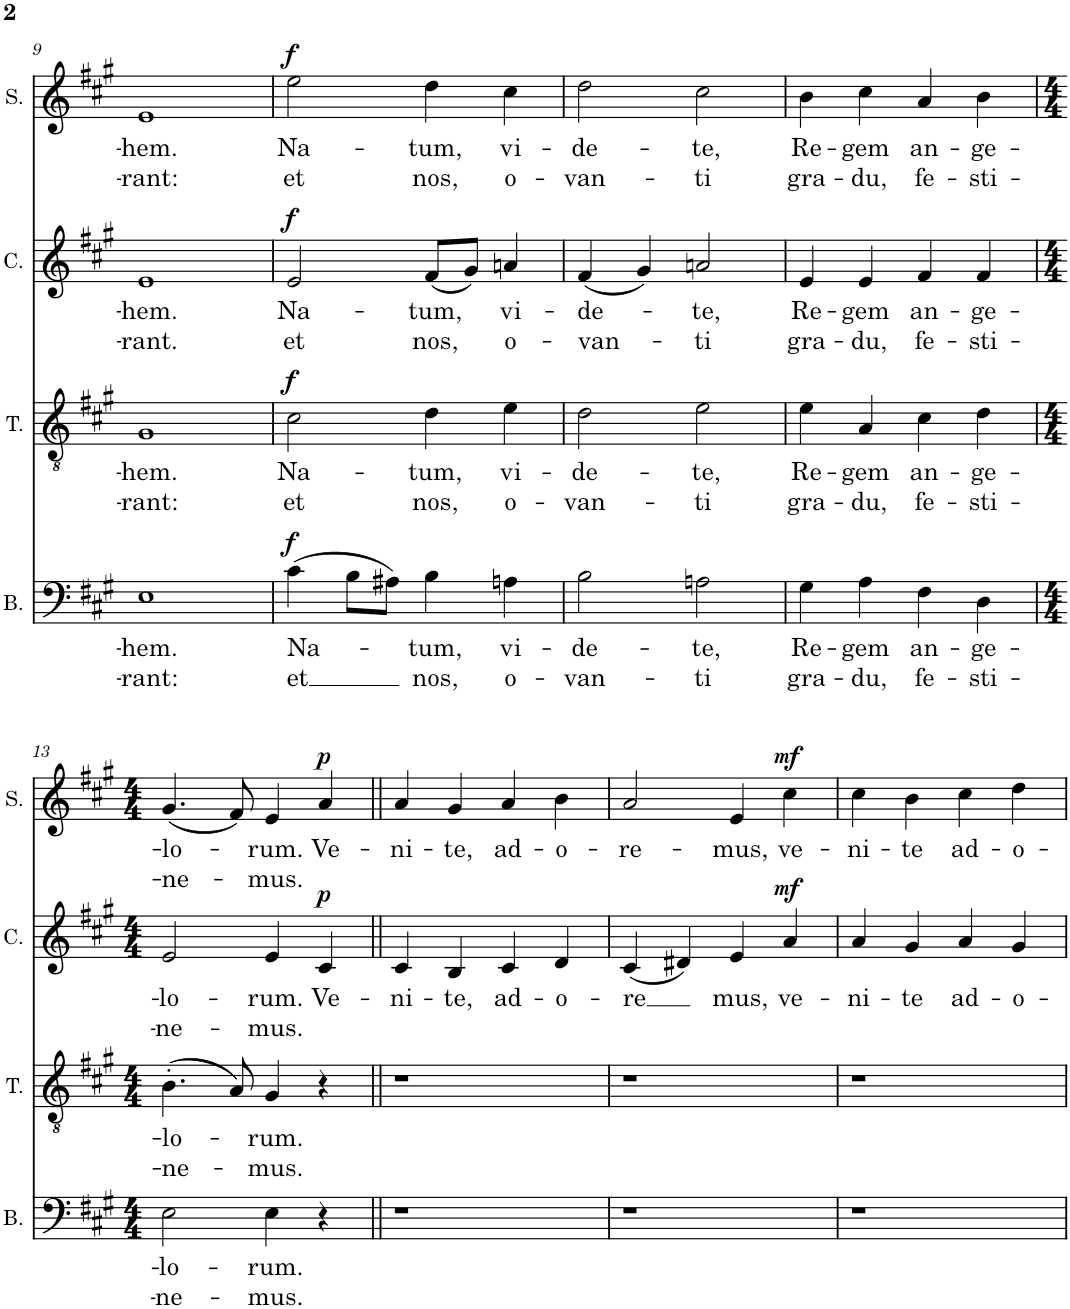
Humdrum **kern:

**kern	**text	**text	**dynam	**kern	**text	**text	**dynam	**kern	**text	**text	**dynam	**kern	**text	**text	**dynam
*part4	*part4	*part4	*part4	*part3	*part3	*part3	*part3	*part2	*part2	*part2	*part2	*part1	*part1	*part1	*part1
*staff4	*staff4	*staff4	*staff4	*staff3	*staff3	*staff3	*staff3	*staff2	*staff2	*staff2	*staff2	*staff1	*staff1	*staff1	*staff1
*I"Bass	*	*	*	*I"Tenor	*	*	*	*I"Contralto	*	*	*	*I"Sopran	*	*	*
*I'B.	*	*	*	*I'T.	*	*	*	*I'C.	*	*	*	*I'S.	*	*	*
!!LO:PB:g=z
*clefF4	*	*	*	*clefGv2	*	*	*	*clefG2	*	*	*	*clefG2	*	*	*
*k[f#c#g#]	*	*	*	*k[f#c#g#]	*	*	*	*k[f#c#g#]	*	*	*	*k[f#c#g#]	*	*	*
*M4/4	*	*	*	*M4/4	*	*	*	*M4/4	*	*	*	*M4/4	*	*	*
*met(c)	*	*	*	*met(c)	*	*	*	*met(c)	*	*	*	*met(c)	*	*	*
=9	=9	=9	=9	=9	=9	=9	=9	=9	=9	=9	=9	=9	=9	=9	=9
!	!LO:LY:b	!LO:LY:b	!	!	!LO:LY:b	!LO:LY:b	!	!	!LO:LY:b	!LO:LY:b	!	!	!LO:LY:b	!LO:LY:b	!
1E	-hem.	-rant:	.	1G#	-hem.	-rant:	.	1e	hem.	-rant.	.	1e	-hem.	-rant:	.
=10	=10	=10	=10	=10	=10	=10	=10	=10	=10	=10	=10	=10	=10	=10	=10
!	!LO:LY:b	!LO:LY:b	!LO:DY:a	!	!LO:LY:b	!LO:LY:b	!LO:DY:a	!	!LO:LY:b	!LO:LY:b	!LO:DY:a	!	!LO:LY:b	!LO:LY:b	!LO:DY:a
(4c#\	Na-	et	f	2c#\	Na-	et	f	2e/	Na-	et	f	2ee\	Na-	et	f
8B\L	.	.	.	.	.	.	.	.	.	.	.	.	.	.	.
8A#X\J)	.	.	.	.	.	.	.	.	.	.	.	.	.	.	.
!	!LO:LY:b	!LO:LY:b	!	!	!LO:LY:b	!LO:LY:b	!	!	!LO:LY:b	!LO:LY:b	!	!	!LO:LY:b	!LO:LY:b	!
4B\	-tum,	nos,	.	4d\	-tum,	nos,	.	(8f#/L	-tum,	nos,	.	4dd\	-tum,	nos,	.
.	.	.	.	.	.	.	.	8g#/J)	.	.	.	.	.	.	.
!	!LO:LY:b	!LO:LY:b	!	!	!LO:LY:b	!LO:LY:b	!	!	!LO:LY:b	!LO:LY:b	!	!	!LO:LY:b	!LO:LY:b	!
4An\	vi-	o-	.	4e\	vi-	o-	.	4an/	vi-	o-	.	4cc#\	vi-	o-	.
=11	=11	=11	=11	=11	=11	=11	=11	=11	=11	=11	=11	=11	=11	=11	=11
!	!LO:LY:b	!LO:LY:b	!	!	!LO:LY:b	!LO:LY:b	!	!	!LO:LY:b	!LO:LY:b	!	!	!LO:LY:b	!LO:LY:b	!
2B\	-de-	-van-	.	2d\	-de-	-van-	.	(4f#/	-de-	-van-	.	2dd\	-de-	-van-	.
.	.	.	.	.	.	.	.	4g#/)	.	.	.	.	.	.	.
!	!LO:LY:b	!LO:LY:b	!	!	!LO:LY:b	!LO:LY:b	!	!	!LO:LY:b	!LO:LY:b	!	!	!LO:LY:b	!LO:LY:b	!
2An\	-te,	-ti	.	2e\	-te,	-ti	.	2an/	-te,	-ti	.	2cc#\	-te,	-ti	.
=12	=12	=12	=12	=12	=12	=12	=12	=12	=12	=12	=12	=12	=12	=12	=12
!	!LO:LY:b	!LO:LY:b	!	!	!LO:LY:b	!LO:LY:b	!	!	!LO:LY:b	!LO:LY:b	!	!	!LO:LY:b	!LO:LY:b	!
4G#\	Re-	gra-	.	4e\	Re-	gra-	.	4e/	Re-	gra-	.	4b\	Re-	gra-	.
!	!LO:LY:b	!LO:LY:b	!	!	!LO:LY:b	!LO:LY:b	!	!	!LO:LY:b	!LO:LY:b	!	!	!LO:LY:b	!LO:LY:b	!
4A\	-gem	-du,	.	4A/	-gem	-du,	.	4e/	-gem	-du,	.	4cc#\	-gem	-du,	.
!	!LO:LY:b	!LO:LY:b	!	!	!LO:LY:b	!LO:LY:b	!	!	!LO:LY:b	!LO:LY:b	!	!	!LO:LY:b	!LO:LY:b	!
4F#\	an-	fe-	.	4c#\	an-	fe-	.	4f#/	an-	fe-	.	4a/	an-	fe-	.
!	!LO:LY:b	!LO:LY:b	!	!	!LO:LY:b	!LO:LY:b	!	!	!LO:LY:b	!LO:LY:b	!	!	!LO:LY:b	!LO:LY:b	!
4D\	-ge-	-sti-	.	4d\	-ge-	-sti-	.	4f#/	-ge-	-sti-	.	4b\	-ge-	-sti-	.
!!LO:LB:g=z
=13	=13	=13	=13	=13	=13	=13	=13	=13	=13	=13	=13	=13	=13	=13	=13
*M4/4	*	*	*	*M4/4	*	*	*	*M4/4	*	*	*	*M4/4	*	*	*
!	!LO:LY:b	!LO:LY:b	!	!	!LO:LY:b	!LO:LY:b	!	!	!LO:LY:b	!LO:LY:b	!	!	!LO:LY:b	!LO:LY:b	!
2E\	lo-	ne-	.	(4.B'\	lo-	-ne-	.	2e/	lo-	-ne-	.	(4.g#/	-lo-	-ne-	.
.	.	.	.	8A/)	.	.	.	.	.	.	.	8f#/)	.	.	.
!	!LO:LY:b	!LO:LY:b	!	!	!LO:LY:b	!LO:LY:b	!	!	!LO:LY:b	!LO:LY:b	!	!	!LO:LY:b	!LO:LY:b	!
4E\	-rum.	-mus.	.	4G#/	-rum.	-mus.	.	4e/	-rum.	-mus.	.	4e/	-rum.	-mus.	.
!	!	!	!	!	!	!	!	!	!LO:LY:b	!	!LO:DY:a	!	!LO:LY:b	!	!LO:DY:a
4r	.	.	.	4r	.	.	.	4c#/	Ve-	.	p	4a/	Ve-	.	p
=14||	=14||	=14||	=14||	=14||	=14||	=14||	=14||	=14||	=14||	=14||	=14||	=14||	=14||	=14||	=14||
!	!	!	!	!	!	!	!	!	!LO:LY:b	!	!	!	!LO:LY:b	!	!
1r	.	.	.	1r	.	.	.	4c#/	-ni-	.	.	4a/	-ni-	.	.
!	!	!	!	!	!	!	!	!	!LO:LY:b	!	!	!	!LO:LY:b	!	!
.	.	.	.	.	.	.	.	4B/	-te,	.	.	4g#/	-te,	.	.
!	!	!	!	!	!	!	!	!	!LO:LY:b	!	!	!	!LO:LY:b	!	!
.	.	.	.	.	.	.	.	4c#/	ad-	.	.	4a/	ad-	.	.
!	!	!	!	!	!	!	!	!	!LO:LY:b	!	!	!	!LO:LY:b	!	!
.	.	.	.	.	.	.	.	4d/	-o-	.	.	4b\	-o-	.	.
=15	=15	=15	=15	=15	=15	=15	=15	=15	=15	=15	=15	=15	=15	=15	=15
!	!	!	!	!	!	!	!	!	!LO:LY:b	!	!	!	!LO:LY:b	!	!
1r	.	.	.	1r	.	.	.	(4c#/	re	.	.	2a/	-re-	.	.
.	.	.	.	.	.	.	.	4d#X/)	.	.	.	.	.	.	.
!	!	!	!	!	!	!	!	!	!LO:LY:b	!	!	!	!LO:LY:b	!	!
.	.	.	.	.	.	.	.	4e/	mus,	.	.	4e/	-mus,	.	.
!	!	!	!	!	!	!	!	!	!LO:LY:b	!	!LO:DY:a	!	!LO:LY:b	!	!LO:DY:a
.	.	.	.	.	.	.	.	4a/	ve-	.	mf	4cc#\	ve-	.	mf
=16	=16	=16	=16	=16	=16	=16	=16	=16	=16	=16	=16	=16	=16	=16	=16
!	!	!	!	!	!	!	!	!	!LO:LY:b	!	!	!	!LO:LY:b	!	!
1r	.	.	.	1r	.	.	.	4a/	-ni-	.	.	4cc#\	-ni-	.	.
!	!	!	!	!	!	!	!	!	!LO:LY:b	!	!	!	!LO:LY:b	!	!
.	.	.	.	.	.	.	.	4g#/	-te	.	.	4b\	-te	.	.
!	!	!	!	!	!	!	!	!	!LO:LY:b	!	!	!	!LO:LY:b	!	!
.	.	.	.	.	.	.	.	4a/	ad-	.	.	4cc#\	ad-	.	.
!	!	!	!	!	!	!	!	!	!LO:LY:b	!	!	!	!LO:LY:b	!	!
.	.	.	.	.	.	.	.	4g#/	-o-	.	.	4dd\	-o-	.	.
=	=	=	=	=	=	=	=	=	=	=	=	=	=	=	=
*-	*-	*-	*-	*-	*-	*-	*-	*-	*-	*-	*-	*-	*-	*-	*-
